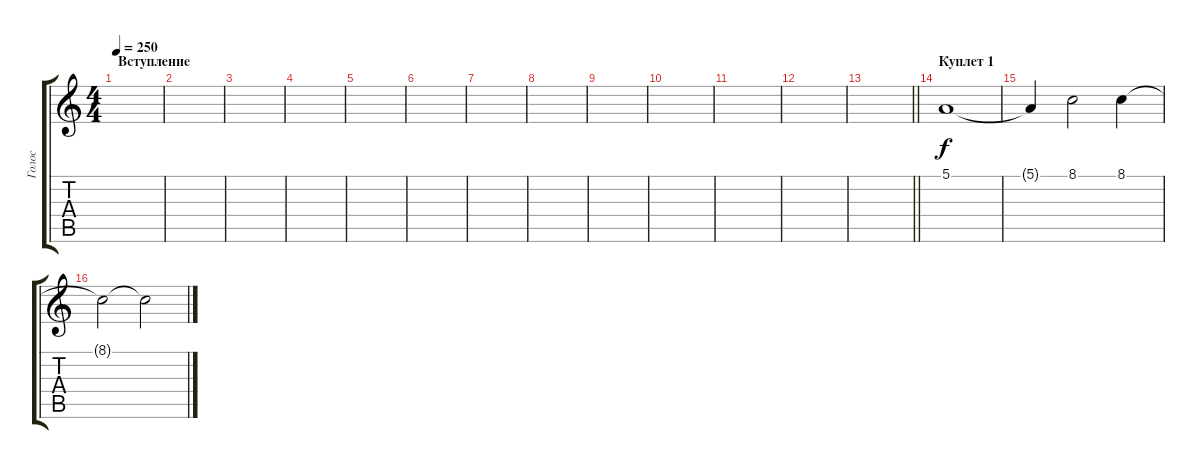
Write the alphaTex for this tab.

\track ("Голос" "Голос") {instrument lead6voice}
\staff {score tabs}
\tuning (E4 B3 G3 D3 A2 E2) {hide}
\ts (4 4)
\section ("" "Вступление")
\tempo 250
\clef g2
\ks c
|
|
|
|
|
|
|
|
|
|
|
|
\barLineRight lightlight
|
\section ("" "Куплет 1")
5.1.1 |
5.1{t}.4 8.1.2 8.1.4 |
8.1{t}.2 8.1{t}.2
